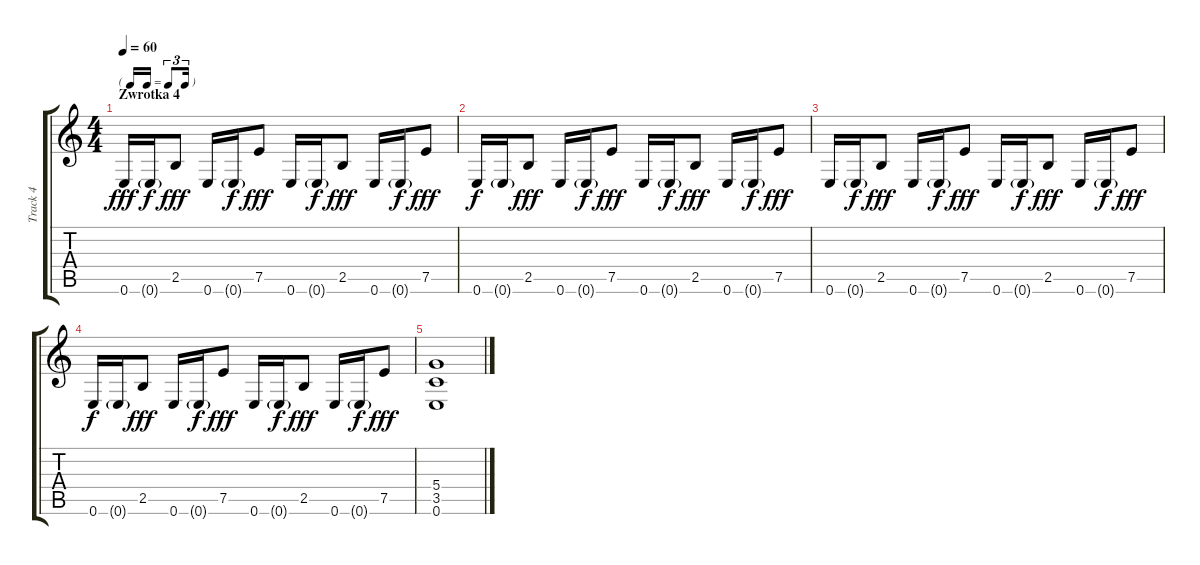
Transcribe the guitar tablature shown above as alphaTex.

\track ("Track 4" "Track 4") {instrument electricbassfinger}
\staff {score tabs}
\tuning (E4 B3 G3 D3 A2 E2) {hide}
\ts (4 4)
\tf triplet16th
\section ("" "Zwrotka 4")
\tempo 60
\clef g2
\ks c
0.6.16{dy fff} 0.6{g}.16{dy f} 2.5.8{dy fff} 0.6.16 0.6{g}.16{dy f} 7.5.8{dy fff} 0.6.16 0.6{g}.16{dy f} 2.5.8{dy fff} 0.6.16 0.6{g}.16{dy f} 7.5.8{dy fff} |
0.6.16{dy f} 0.6{g}.16 2.5.8{dy fff} 0.6.16 0.6{g}.16{dy f} 7.5.8{dy fff} 0.6.16 0.6{g}.16{dy f} 2.5.8{dy fff} 0.6.16 0.6{g}.16{dy f} 7.5.8{dy fff} |
0.6.16 0.6{g}.16{dy f} 2.5.8{dy fff} 0.6.16 0.6{g}.16{dy f} 7.5.8{dy fff} 0.6.16 0.6{g}.16{dy f} 2.5.8{dy fff} 0.6.16 0.6{g}.16{dy f} 7.5.8{dy fff} |
0.6.16{dy f} 0.6{g}.16 2.5.8{dy fff} 0.6.16 0.6{g}.16{dy f} 7.5.8{dy fff} 0.6.16 0.6{g}.16{dy f} 2.5.8{dy fff} 0.6.16 0.6{g}.16{dy f} 7.5.8{dy fff} |
(5.4 3.5 0.6).1
